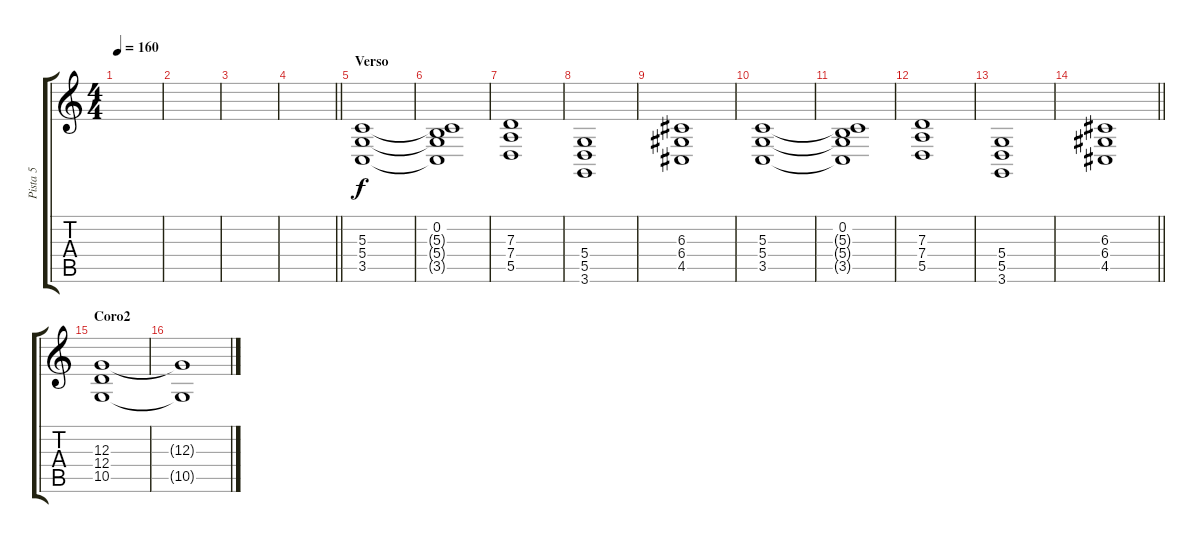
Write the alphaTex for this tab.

\track ("Pista 5" "Pista 5") {instrument fx7echoes}
\staff {score tabs}
\tuning (E4 B3 G3 D3 A2 E2) {hide}
\ts (4 4)
\tempo 160
\clef g2
\ks c
|
|
|
\barLineRight lightlight
|
\section ("" "Verso")
(5.3 5.4 3.5).1 |
(0.2 5.3{t} 5.4{t} 3.5{t}).1 |
(7.3 7.4 5.5).1 |
(5.4 5.5 3.6).1 |
(6.3 6.4 4.5).1 |
(5.3 5.4 3.5).1 |
(0.2 5.3{t} 5.4{t} 3.5{t}).1 |
(7.3 7.4 5.5).1 |
(5.4 5.5 3.6).1 |
\barLineRight lightlight
(6.3 6.4 4.5).1 |
\section ("" "Coro2")
(12.3 12.4 10.5).1 |
(12.3{t} 10.5{t}).1
